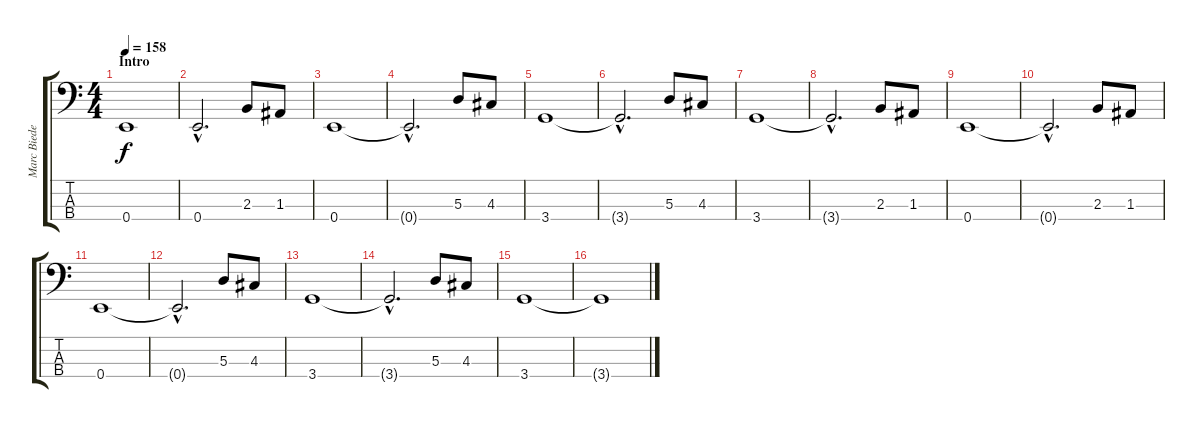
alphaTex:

\track ("Marc Biedermann" "Marc Biede") {instrument electricbasspick}
\staff {score tabs}
\tuning (G2 D2 A1 E1) {hide}
\ts (4 4)
\section ("" "Intro")
\tempo 158
\clef f4
\ks c
0.4.1{dy f instrument electricbasspick} |
0.4{hac}.2{d} 2.3.8 1.3.8 |
0.4.1 |
0.4{hac t}.2{d} 5.3.8 4.3.8 |
3.4.1 |
3.4{hac t}.2{d} 5.3.8 4.3.8 |
3.4.1 |
3.4{hac t}.2{d} 2.3.8 1.3.8 |
0.4.1 |
0.4{hac t}.2{d} 2.3.8 1.3.8 |
0.4.1 |
0.4{hac t}.2{d} 5.3.8 4.3.8 |
3.4.1 |
3.4{hac t}.2{d} 5.3.8 4.3.8 |
3.4.1 |
3.4{t}.1
